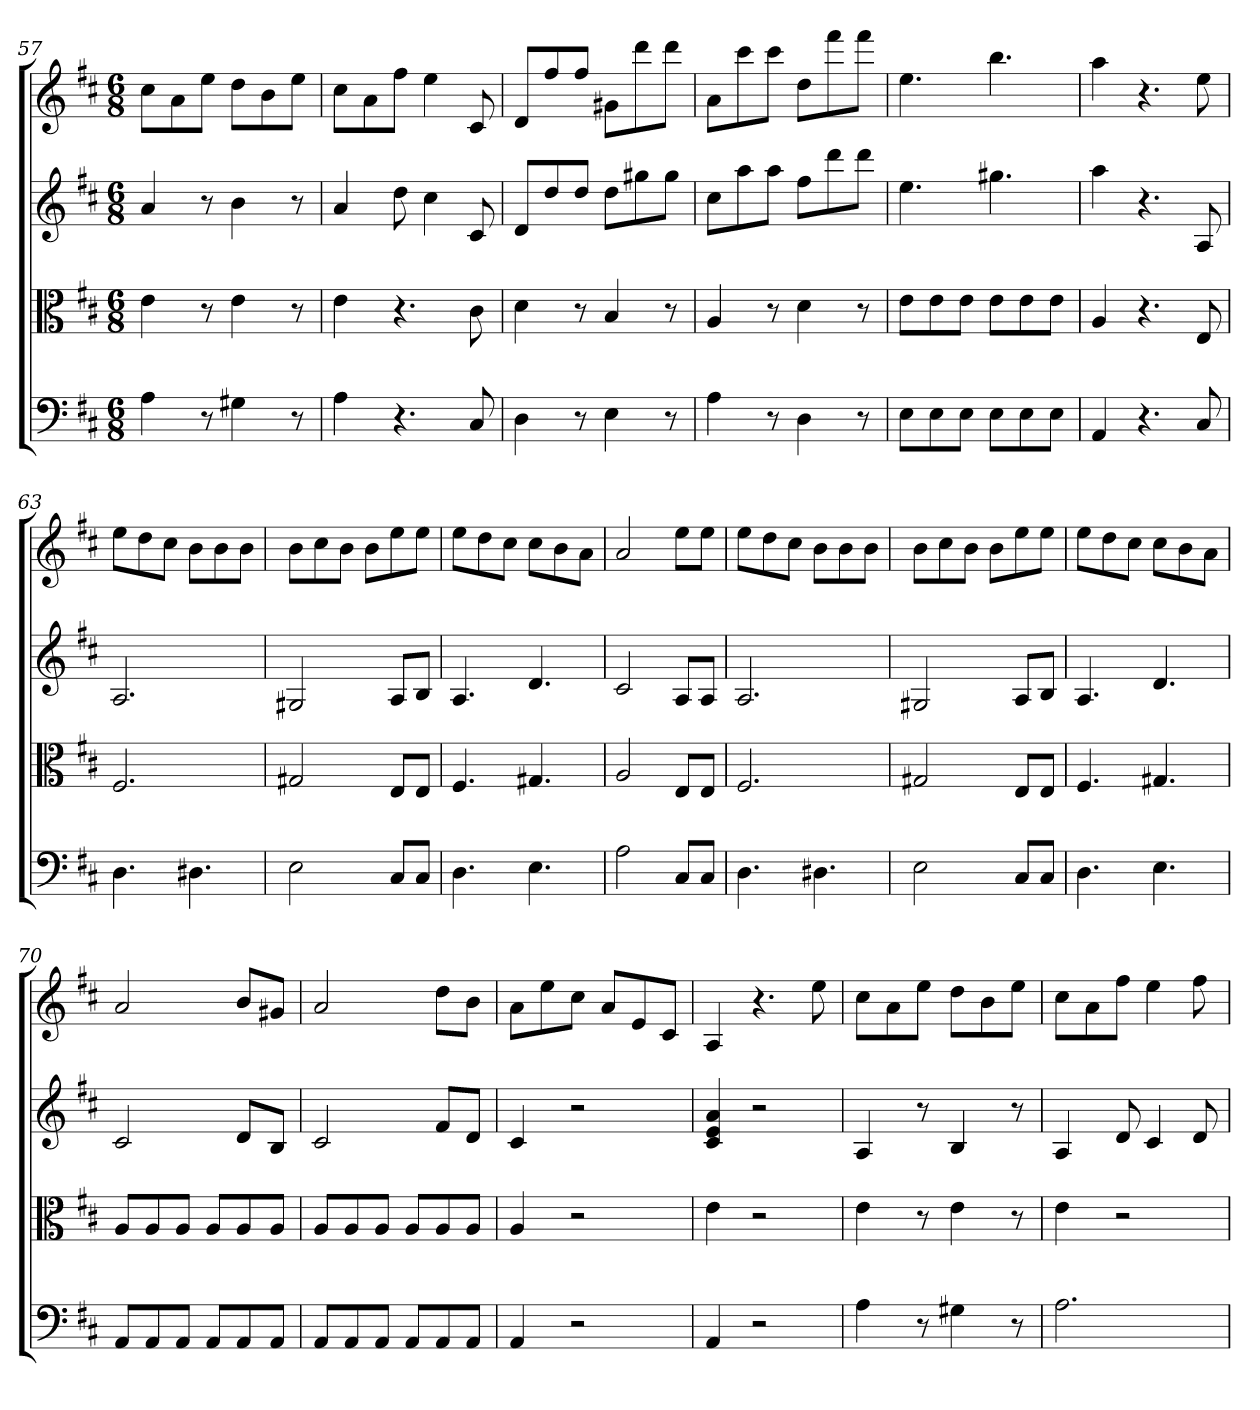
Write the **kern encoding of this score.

**kern	**kern	**kern	**kern
*part4	*part3	*part2	*part1
*staff4	*staff3	*staff2	*staff1
*clefF4	*clefC3	*	*
*k[f#c#]	*k[f#c#]	*k[f#c#]	*k[f#c#]
*D:	*D:	*D:	*D:
*M6/8	*M6/8	*M6/8	*M6/8
=57	=57	=57	=57
4A	4e	4a	8cc#L
.	.	.	8a
8r	8r	8r	8eeJ
4G#X	4e	4b	8ddL
.	.	.	8b
8r	8r	8r	8eeJ
=58	=58	=58	=58
4A	4e	4a	8cc#L
.	.	.	8a
4.r	4.r	8dd	8ff#J
.	.	4cc#	4ee
8C#	8c#	8c#	8c#
=59	=59	=59	=59
4D	4d	8dL	8dL
.	.	8dd	8ff#
8r	8r	8ddJ	8ff#J
4E	4B	8ddL	8g#XL
.	.	8gg#X	8ddd
8r	8r	8gg#J	8dddJ
=60	=60	=60	=60
4A	4A	8cc#L	8aL
.	.	8aa	8ccc#
8r	8r	8aaJ	8ccc#J
4D	4d	8ff#L	8ddL
.	.	8ddd	8fff#
8r	8r	8dddJ	8fff#J
=61	=61	=61	=61
8E\L	8e\L	4.ee	4.ee
8E\	8e\	.	.
8E\J	8e\J	.	.
8E\L	8e\L	4.gg#X	4.bb
8E\	8e\	.	.
8E\J	8e\J	.	.
=62	=62	=62	=62
4AA	4A	4aa	4aa
4.r	4.r	4.r	4.r
8C#	8E	8A	8ee
=63	=63	=63	=63
4.D	2.F#	2.A	8eeL
.	.	.	8dd
.	.	.	8cc#J
4.D#X	.	.	8bL
.	.	.	8b
.	.	.	8bJ
=64	=64	=64	=64
2E	2G#X	2G#X	8bL
.	.	.	8cc#
.	.	.	8bJ
.	.	.	8bL
8C#/L	8E/L	8AL	8ee
8C#/J	8E/J	8BJ	8eeJ
=65	=65	=65	=65
4.D	4.F#	4.A	8eeL
.	.	.	8dd
.	.	.	8cc#J
4.E	4.G#X	4.d	8cc#L
.	.	.	8b
.	.	.	8aJ
=66	=66	=66	=66
2A	2A	2c#	2a
8C#/L	8E/L	8AL	8eeL
8C#/J	8E/J	8AJ	8eeJ
=67	=67	=67	=67
4.D	2.F#	2.A	8eeL
.	.	.	8dd
.	.	.	8cc#J
4.D#X	.	.	8bL
.	.	.	8b
.	.	.	8bJ
=68	=68	=68	=68
2E	2G#X	2G#X	8bL
.	.	.	8cc#
.	.	.	8bJ
.	.	.	8bL
8C#/L	8E/L	8AL	8ee
8C#/J	8E/J	8BJ	8eeJ
=69	=69	=69	=69
4.D	4.F#	4.A	8eeL
.	.	.	8dd
.	.	.	8cc#J
4.E	4.G#X	4.d	8cc#L
.	.	.	8b
.	.	.	8aJ
=70	=70	=70	=70
8AA/L	8A/L	2c#	2a
8AA/	8A/	.	.
8AA/J	8A/J	.	.
8AA/L	8A/L	.	.
8AA/	8A/	8dL	8bL
8AA/J	8A/J	8BJ	8g#XJ
=71	=71	=71	=71
8AA/L	8A/L	2c#	2a
8AA/	8A/	.	.
8AA/J	8A/J	.	.
8AA/L	8A/L	.	.
8AA/	8A/	8f#L	8ddL
8AA/J	8A/J	8dJ	8bJ
=72	=72	=72	=72
4AA	4A	4c#	8aL
.	.	.	8ee
2r	2r	2r	8cc#J
.	.	.	8aL
.	.	.	8e
.	.	.	8c#J
=73	=73	=73	=73
4AA	4e	4c# 4e 4a	4A
2r	2r	2r	4.r
.	.	.	8ee
=74	=74	=74	=74
4A	4e	4A	8cc#L
.	.	.	8a
8r	8r	8r	8eeJ
4G#X	4e	4B	8ddL
.	.	.	8b
8r	8r	8r	8eeJ
=75	=75	=75	=75
2.A	4e	4A	8cc#L
.	.	.	8a
.	2r	8d	8ff#J
.	.	4c#	4ee
.	.	8d	8ff#
=	=	=	=
*-	*-	*-	*-
